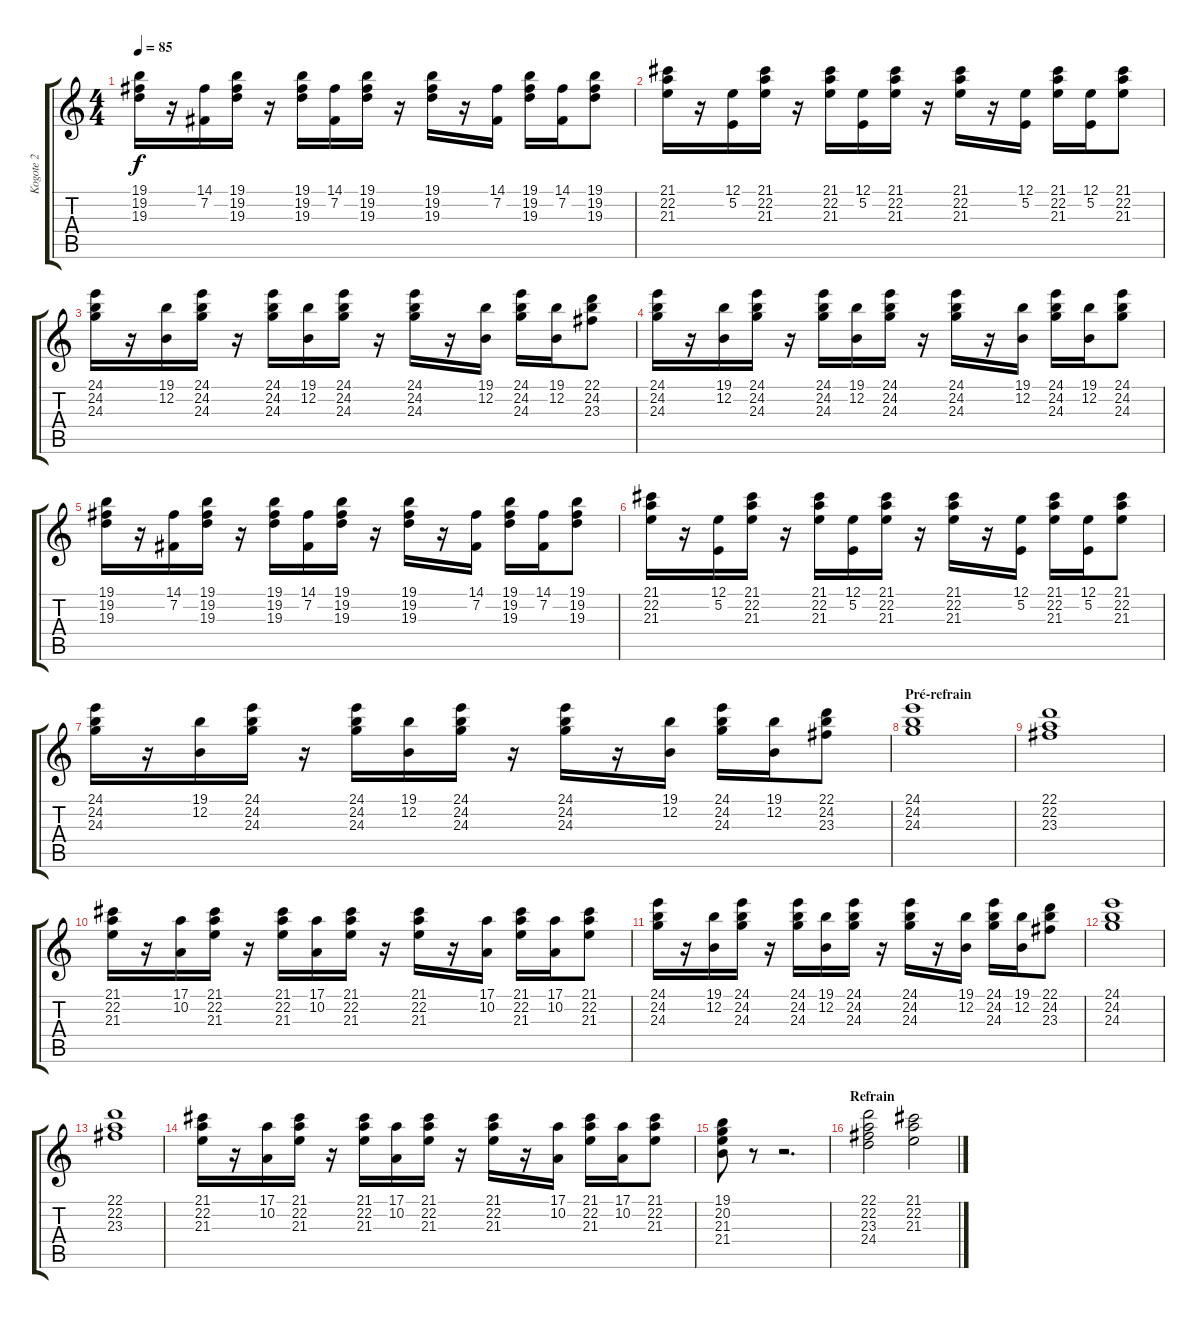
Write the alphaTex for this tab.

\track ("Kogote 2" "Kogote 2") {instrument drawbarorgan}
\staff {score tabs}
\tuning (E4 B3 G3 D3 A2 E2) {hide}
\ts (4 4)
\tempo 85
\clef g2
\ks c
(19.1 19.2 19.3).16{dy f} r.16 (14.1 7.2).16 (19.1 19.2 19.3).16 r.16 (19.1 19.2 19.3).16 (14.1 7.2).16 (19.1 19.2 19.3).16 r.16 (19.1 19.2 19.3).16 r.16 (14.1 7.2).16 (19.1 19.2 19.3).16 (14.1 7.2).16 (19.1 19.2 19.3).8 |
(21.1 22.2 21.3).16 r.16 (12.1 5.2).16 (21.1 22.2 21.3).16 r.16 (21.1 22.2 21.3).16 (12.1 5.2).16 (21.1 22.2 21.3).16 r.16 (21.1 22.2 21.3).16 r.16 (12.1 5.2).16 (21.1 22.2 21.3).16 (12.1 5.2).16 (21.1 22.2 21.3).8 |
(24.1 24.2 24.3).16 r.16 (19.1 12.2).16 (24.1 24.2 24.3).16 r.16 (24.1 24.2 24.3).16 (19.1 12.2).16 (24.1 24.2 24.3).16 r.16 (24.1 24.2 24.3).16 r.16 (19.1 12.2).16 (24.1 24.2 24.3).16 (19.1 12.2).16 (22.1 24.2 23.3).8 |
(24.1 24.2 24.3).16 r.16 (19.1 12.2).16 (24.1 24.2 24.3).16 r.16 (24.1 24.2 24.3).16 (19.1 12.2).16 (24.1 24.2 24.3).16 r.16 (24.1 24.2 24.3).16 r.16 (19.1 12.2).16 (24.1 24.2 24.3).16 (19.1 12.2).16 (24.1 24.2 24.3).8 |
(19.1 19.2 19.3).16 r.16 (14.1 7.2).16 (19.1 19.2 19.3).16 r.16 (19.1 19.2 19.3).16 (14.1 7.2).16 (19.1 19.2 19.3).16 r.16 (19.1 19.2 19.3).16 r.16 (14.1 7.2).16 (19.1 19.2 19.3).16 (14.1 7.2).16 (19.1 19.2 19.3).8 |
(21.1 22.2 21.3).16 r.16 (12.1 5.2).16 (21.1 22.2 21.3).16 r.16 (21.1 22.2 21.3).16 (12.1 5.2).16 (21.1 22.2 21.3).16 r.16 (21.1 22.2 21.3).16 r.16 (12.1 5.2).16 (21.1 22.2 21.3).16 (12.1 5.2).16 (21.1 22.2 21.3).8 |
(24.1 24.2 24.3).16 r.16 (19.1 12.2).16 (24.1 24.2 24.3).16 r.16 (24.1 24.2 24.3).16 (19.1 12.2).16 (24.1 24.2 24.3).16 r.16 (24.1 24.2 24.3).16 r.16 (19.1 12.2).16 (24.1 24.2 24.3).16 (19.1 12.2).16 (22.1 24.2 23.3).8 |
\section ("" "Pré-refrain")
(24.1 24.2 24.3).1 |
(22.1 22.2 23.3).1 |
(21.1 22.2 21.3).16 r.16 (17.1 10.2).16 (21.1 22.2 21.3).16 r.16 (21.1 22.2 21.3).16 (17.1 10.2).16 (21.1 22.2 21.3).16 r.16 (21.1 22.2 21.3).16 r.16 (17.1 10.2).16 (21.1 22.2 21.3).16 (17.1 10.2).16 (21.1 22.2 21.3).8 |
(24.1 24.2 24.3).16 r.16 (19.1 12.2).16 (24.1 24.2 24.3).16 r.16 (24.1 24.2 24.3).16 (19.1 12.2).16 (24.1 24.2 24.3).16 r.16 (24.1 24.2 24.3).16 r.16 (19.1 12.2).16 (24.1 24.2 24.3).16 (19.1 12.2).16 (22.1 24.2 23.3).8 |
(24.1 24.2 24.3).1 |
(22.1 22.2 23.3).1 |
(21.1 22.2 21.3).16 r.16 (17.1 10.2).16 (21.1 22.2 21.3).16 r.16 (21.1 22.2 21.3).16 (17.1 10.2).16 (21.1 22.2 21.3).16 r.16 (21.1 22.2 21.3).16 r.16 (17.1 10.2).16 (21.1 22.2 21.3).16 (17.1 10.2).16 (21.1 22.2 21.3).8 |
(19.1 20.2 21.3 21.4).8 r.8 r.2{d} |
\section ("" "Refrain")
(22.1 22.2 23.3 24.4).2 (21.1 22.2 21.3).2
